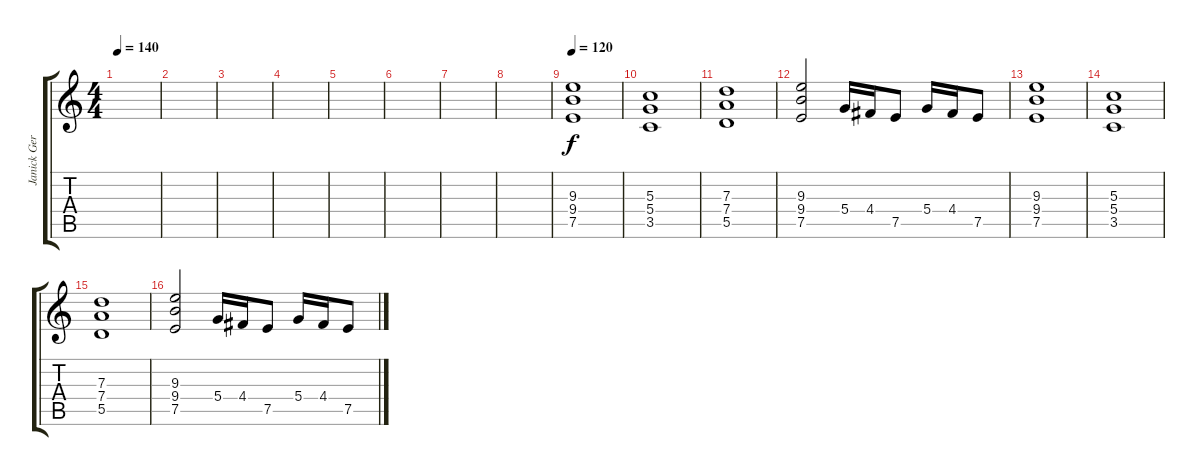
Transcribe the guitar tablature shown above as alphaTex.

\track ("Janick Gers" "Janick Ger") {instrument distortionguitar}
\staff {score tabs}
\tuning (E4 B3 G3 D3 A2 E2) {hide}
\ts (4 4)
\tempo 140
\clef g2
\ks c
|
|
|
|
|
|
|
|
\tempo 120
(9.3 9.4 7.5).1 |
(5.3 5.4 3.5).1 |
(7.3 7.4 5.5).1 |
(9.3 9.4 7.5).2 5.4.16 4.4.16 7.5.8 5.4.16 4.4.16 7.5.8 |
(9.3 9.4 7.5).1 |
(5.3 5.4 3.5).1 |
(7.3 7.4 5.5).1 |
(9.3 9.4 7.5).2 5.4.16 4.4.16 7.5.8 5.4.16 4.4.16 7.5.8
